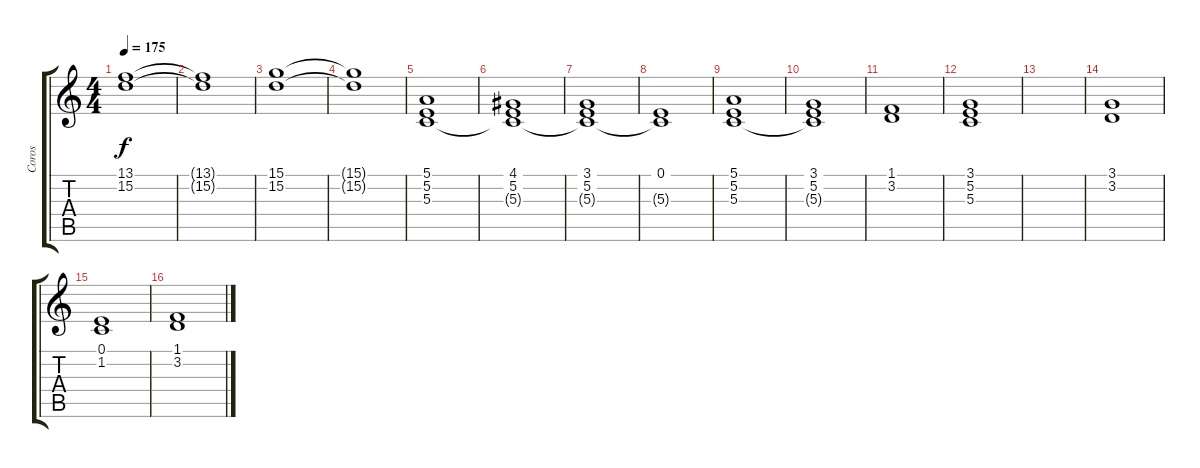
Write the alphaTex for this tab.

\track ("Coros" "Coros") {instrument choiraahs}
\staff {score tabs}
\tuning (E4 B3 G3 D3 A2 E2) {hide}
\ts (4 4)
\tempo 175
\clef g2
\ks c
(13.1 15.2).1{dy f} |
(13.1{t} 15.2{t}).1 |
(15.1 15.2).1 |
(15.1{t} 15.2{t}).1 |
(5.1 5.2 5.3).1 |
(4.1 5.2 5.3{t}).1 |
(3.1 5.2 5.3{t}).1 |
(0.1 5.3{t}).1 |
(5.1 5.2 5.3).1 |
(3.1 5.2 5.3{t}).1 |
(1.1 3.2).1 |
(3.1 5.2 5.3).1 |
|
(3.1 3.2).1 |
(0.1 1.2).1 |
(1.1 3.2).1
